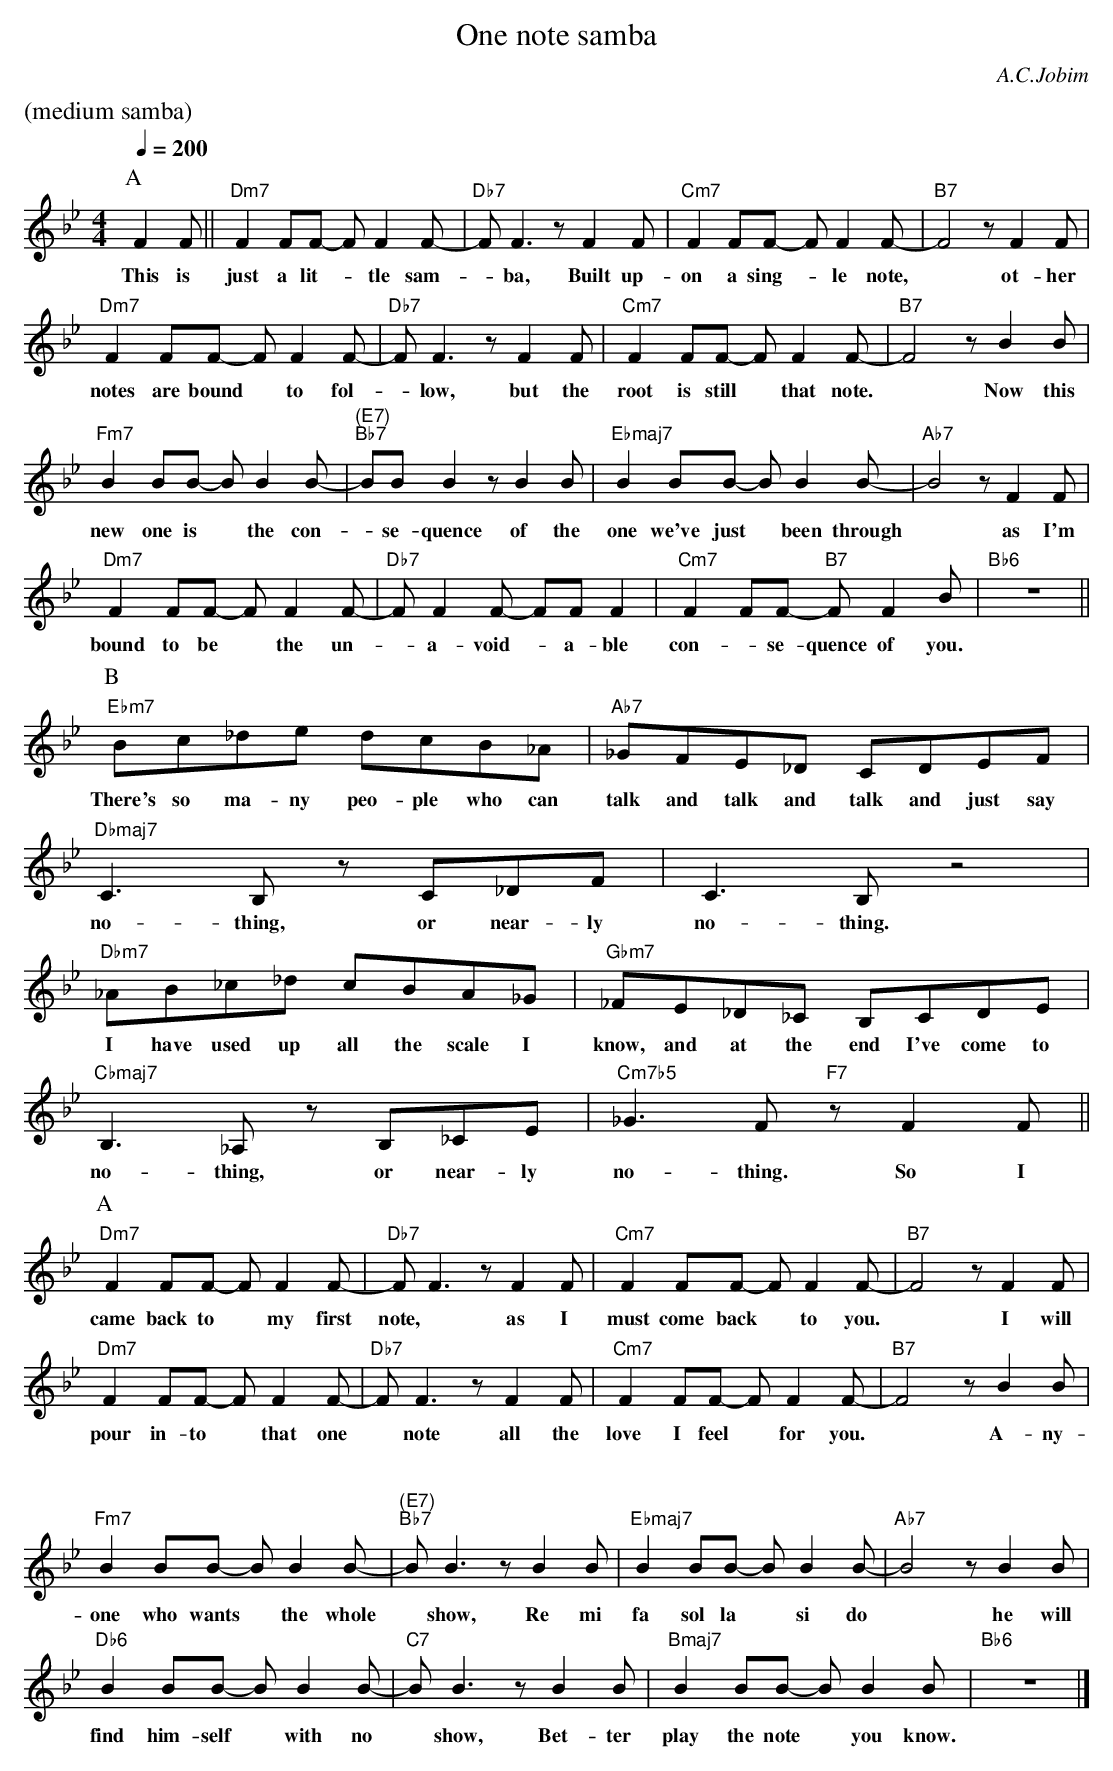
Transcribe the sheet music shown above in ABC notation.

X:1
T:One note samba
M:4/4
L:1/8
C:A.C.Jobim
Q:1/4=200
K:Bb
%%text (medium samba)
P:A
F2F || "Dm7"F2FF- FF2F- | "Db7"FF3 zF2F | "Cm7"F2FF- FF2F- | "B7"F4 zF2F |
w:This is just a lit-*tle sam-*ba, Built up-on a sing-*le note,* ot-her
"Dm7"F2FF- FF2F- | "Db7"FF3 zF2F | "Cm7"F2FF- FF2F- | "B7"F4 zB2B |
w:notes are bound * to fol-*low, but the root is still* that note.* Now this
"Fm7"B2BB- BB2B- | "(E7)""Bb7"BBB2 zB2B | "Ebmaj7"B2BB- BB2B- | "Ab7"B4 zF2F |
w:new one is* the con-*se-quence of the one we've just* been through* as I'm
"Dm7"F2FF- FF2F- | "Db7"FF2F- FFF2 | "Cm7"F2FF- "B7"FF2B | "Bb6"z8 ||
w:bound to be* the un-*a-void-*a-ble con-*se-quence of you.
P:B
"Ebm7"Bc_de dcB_A | "Ab7"_GFE_D CDEF | "Dbmaj7"C3B, zC_DF | C3B, z4 |
w:There's so ma-ny peo-ple who can talk and talk and talk and just say no-thing, or near-ly no-thing.
"Dbm7"_AB_c_d cBA_G | "Gbm7"_FE_D_C B,CDE | "Cbmaj7"B,3_A, zB,_CE | "Cm7b5"_G3F "F7"zF2F ||
w:I have used up all the scale I know, and at the end I've come to  no-thing, or near-ly no-thing. So I
P:A
"Dm7"F2FF- FF2F- | "Db7"FF3 zF2F | "Cm7"F2FF- FF2F- | "B7"F4 zF2F |
w:came back to* my first note,* as I must come back* to you.* I will
"Dm7"F2FF- FF2F- | "Db7"FF3 zF2F | "Cm7"F2FF- FF2F- | "B7"F4 zB2B |
w:pour in-to* that one* note all the love I feel* for you.* A-ny-
"Fm7"B2BB- BB2B- | "(E7)""Bb7"BB3 zB2B | "Ebmaj7"B2BB- BB2B- | "Ab7"B4 zB2B |
w:one who wants* the whole* show, Re mi fa sol la* si do* he will
"Db6"B2BB- BB2B- | "C7"BB3 zB2B | "Bmaj7"B2BB- BB2B | "Bb6"z8 |]
w:find him-self* with no* show, Bet-ter play the note* you know.
